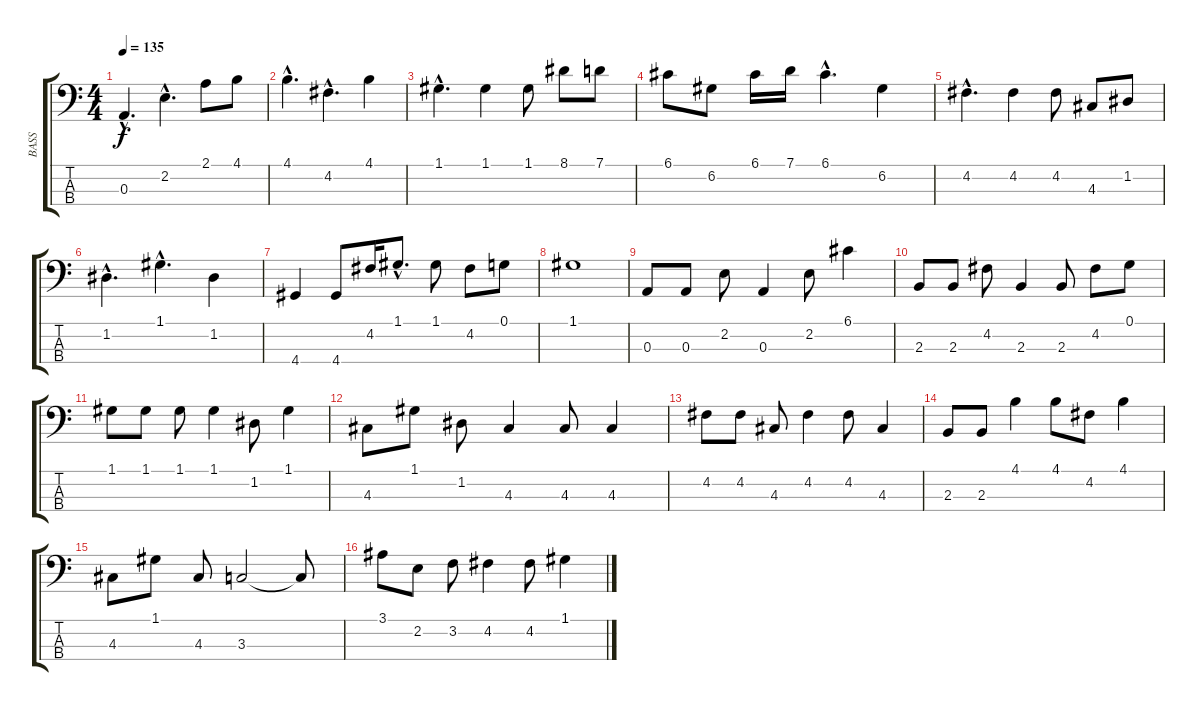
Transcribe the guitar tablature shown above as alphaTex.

\track ("BASS" "BASS") {instrument electricbassfinger}
\staff {score tabs}
\tuning (G2 D2 A1 E1) {hide}
\ts (4 4)
\tempo 135
\clef f4
\ks c
0.3{hac}.4{d dy f} 2.2{hac}.4{d} 2.1.8 4.1.8 |
4.1{hac}.4{d} 4.2{hac}.4{d} 4.1.4 |
1.1{hac}.4{d} 1.1.4 1.1.8 8.1.8 7.1.8 |
6.1.8 6.2.8 6.1.16 7.1.16 6.1{hac}.4{d} 6.2.4 |
4.2{hac}.4{d} 4.2.4 4.2.8 4.3.8 1.2.8 |
1.2{hac}.4{d} 1.1{hac}.4{d} 1.2.4 |
4.4.4 4.4.8 4.2.16 1.1{hac}.8{d} 1.1.8 4.2.8 0.1.8 |
1.1.1 |
0.3.8 0.3.8 2.2.8 0.3.4 2.2.8 6.1.4 |
2.3.8 2.3.8 4.2.8 2.3.4 2.3.8 4.2.8 0.1.8 |
1.1.8 1.1.8 1.1.8 1.1.4 1.2.8 1.1.4 |
4.3.8 1.1.8 1.2.8 4.3.4 4.3.8 4.3.4 |
4.2.8 4.2.8 4.3.8 4.2.4 4.2.8 4.3.4 |
2.3.8 2.3.8 4.1.4 4.1.8 4.2.8 4.1.4 |
4.3.8 1.1.8 4.3.8 3.3.2 3.3{t}.8 |
3.1.8 2.2.8 3.2.8 4.2.4 4.2.8 1.1.4
